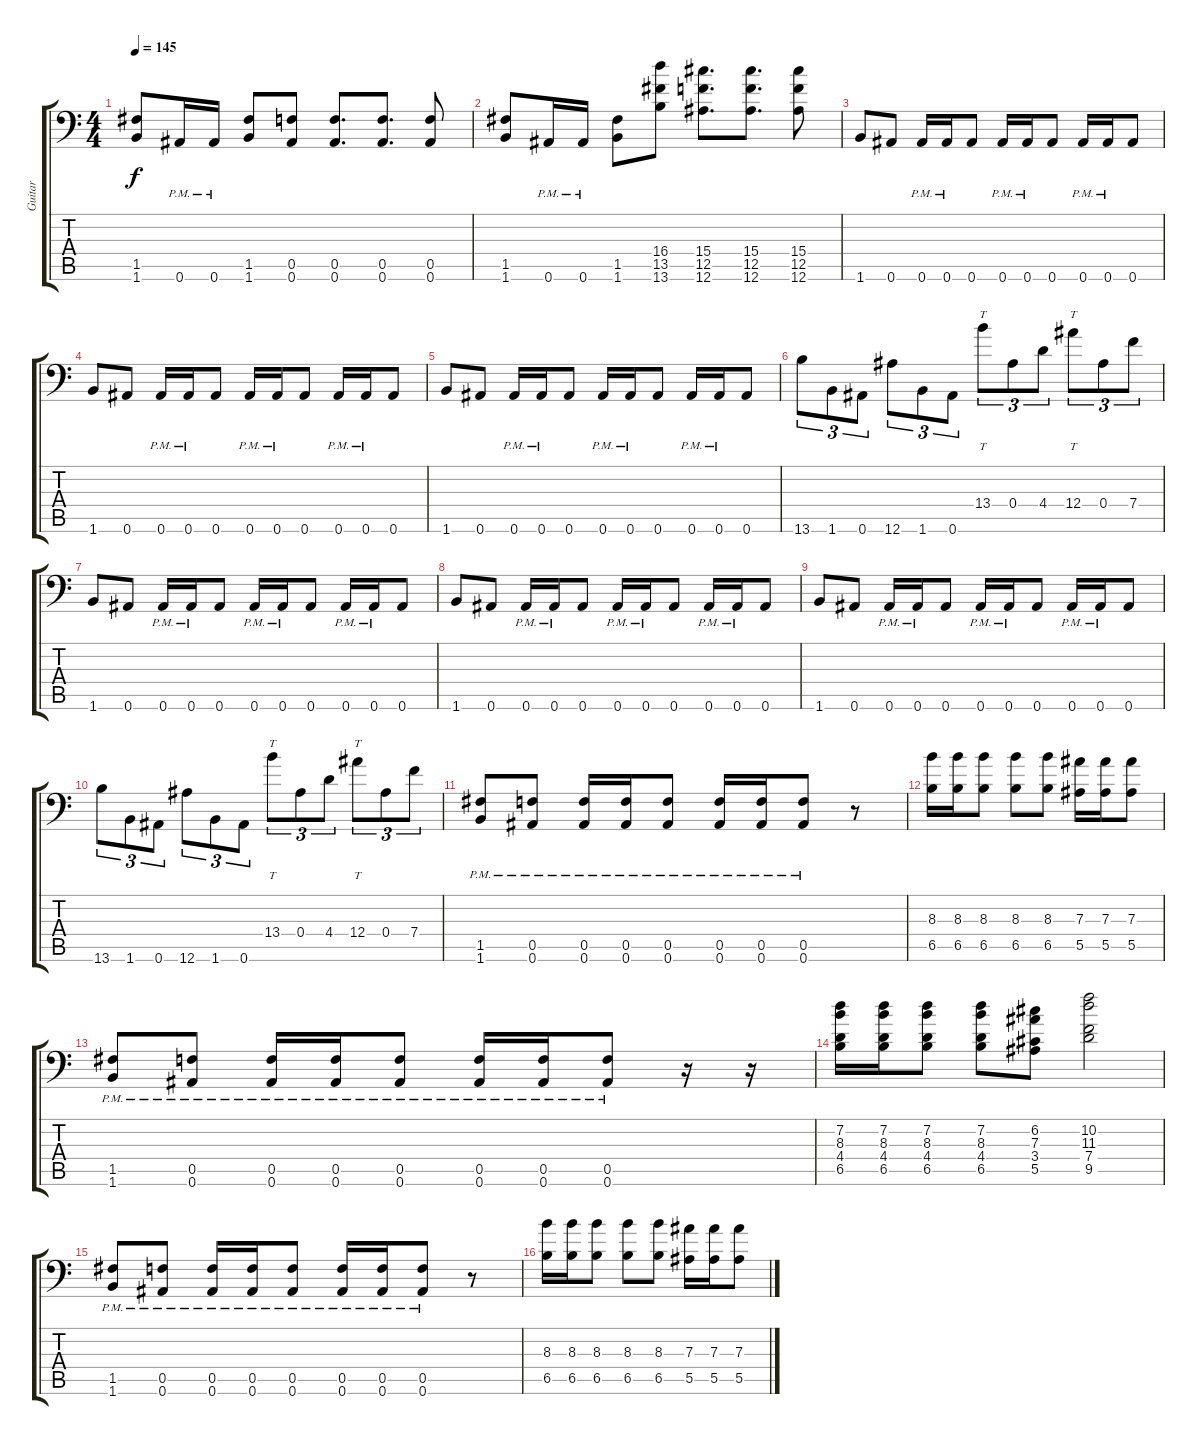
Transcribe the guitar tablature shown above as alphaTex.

\track ("Guitar" "Guitar") {instrument distortionguitar}
\staff {score tabs}
\tuning (C4 G3 Eb3 Bb2 F2 Bb1) {hide}
\ts (4 4)
\tempo 145
\clef f4
\ks c
(1.5 1.6).8{dy f} 0.6{pm}.16 0.6{pm}.16 (1.5 1.6).8 (0.5 0.6).8 (0.5 0.6).8{d} (0.5 0.6).8{d} (0.5 0.6).8 |
(1.5 1.6).8 0.6{pm}.16 0.6{pm}.16 (1.5 1.6).8 (16.4 13.5 13.6).8 (15.4 12.5 12.6).8{d} (15.4 12.5 12.6).8{d} (15.4 12.5 12.6).8 |
1.6.8 0.6.8 0.6{pm}.16 0.6{pm}.16 0.6.8 0.6{pm}.16 0.6{pm}.16 0.6.8 0.6{pm}.16 0.6{pm}.16 0.6.8 |
1.6.8 0.6.8 0.6{pm}.16 0.6{pm}.16 0.6.8 0.6{pm}.16 0.6{pm}.16 0.6.8 0.6{pm}.16 0.6{pm}.16 0.6.8 |
1.6.8 0.6.8 0.6{pm}.16 0.6{pm}.16 0.6.8 0.6{pm}.16 0.6{pm}.16 0.6.8 0.6{pm}.16 0.6{pm}.16 0.6.8 |
13.6.8{tu (3 2)} 1.6.8{tu (3 2)} 0.6.8{tu (3 2)} 12.6.8{tu (3 2)} 1.6.8{tu (3 2)} 0.6.8{tu (3 2)} 13.4.8{tt tu (3 2)} 0.4.8{tu (3 2)} 4.4.8{tu (3 2)} 12.4.8{tt tu (3 2)} 0.4.8{tu (3 2)} 7.4.8{tu (3 2)} |
1.6.8 0.6.8 0.6{pm}.16 0.6{pm}.16 0.6.8 0.6{pm}.16 0.6{pm}.16 0.6.8 0.6{pm}.16 0.6{pm}.16 0.6.8 |
1.6.8 0.6.8 0.6{pm}.16 0.6{pm}.16 0.6.8 0.6{pm}.16 0.6{pm}.16 0.6.8 0.6{pm}.16 0.6{pm}.16 0.6.8 |
1.6.8 0.6.8 0.6{pm}.16 0.6{pm}.16 0.6.8 0.6{pm}.16 0.6{pm}.16 0.6.8 0.6{pm}.16 0.6{pm}.16 0.6.8 |
13.6.8{tu (3 2)} 1.6.8{tu (3 2)} 0.6.8{tu (3 2)} 12.6.8{tu (3 2)} 1.6.8{tu (3 2)} 0.6.8{tu (3 2)} 13.4.8{tt tu (3 2)} 0.4.8{tu (3 2)} 4.4.8{tu (3 2)} 12.4.8{tt tu (3 2)} 0.4.8{tu (3 2)} 7.4.8{tu (3 2)} |
(1.5{pm} 1.6{pm}).8 (0.5{pm} 0.6{pm}).8 (0.5{pm} 0.6{pm}).16 (0.5{pm} 0.6{pm}).16 (0.5{pm} 0.6{pm}).8 (0.5{pm} 0.6{pm}).16 (0.5{pm} 0.6{pm}).16 (0.5{pm} 0.6{pm}).8 r.8 |
(8.3 6.5).16 (8.3 6.5).16 (8.3 6.5).8 (8.3 6.5).8 (8.3 6.5).8 (7.3 5.5).16 (7.3 5.5).16 (7.3 5.5).8 |
(1.5{pm} 1.6{pm}).8 (0.5{pm} 0.6{pm}).8 (0.5{pm} 0.6{pm}).16 (0.5{pm} 0.6{pm}).16 (0.5{pm} 0.6{pm}).8 (0.5{pm} 0.6{pm}).16 (0.5{pm} 0.6{pm}).16 (0.5{pm} 0.6{pm}).8 r.16 r.16 |
(7.2 8.3 4.4 6.5).16 (7.2 8.3 4.4 6.5).16 (7.2 8.3 4.4 6.5).8 (7.2 8.3 4.4 6.5).8 (6.2 7.3 3.4 5.5).8 (10.2 11.3 7.4 9.5).2 |
(1.5{pm} 1.6{pm}).8 (0.5{pm} 0.6{pm}).8 (0.5{pm} 0.6{pm}).16 (0.5{pm} 0.6{pm}).16 (0.5{pm} 0.6{pm}).8 (0.5{pm} 0.6{pm}).16 (0.5{pm} 0.6{pm}).16 (0.5{pm} 0.6{pm}).8 r.8 |
(8.3 6.5).16 (8.3 6.5).16 (8.3 6.5).8 (8.3 6.5).8 (8.3 6.5).8 (7.3 5.5).16 (7.3 5.5).16 (7.3 5.5).8
